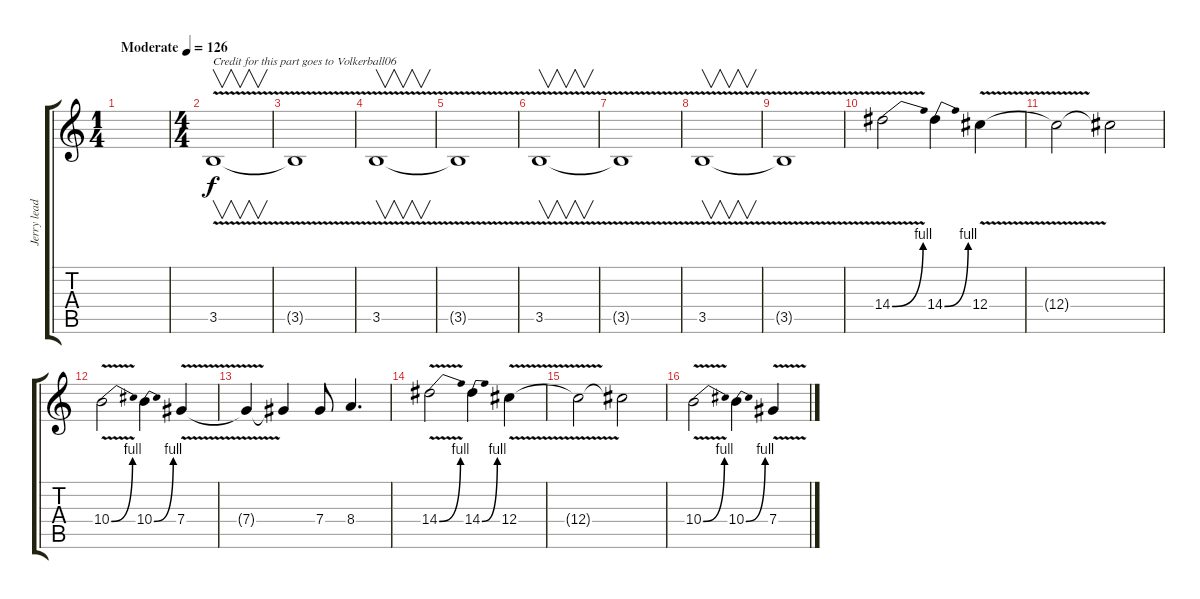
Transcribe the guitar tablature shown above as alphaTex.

\track ("Jerry lead" "Jerry lead") {instrument overdrivenguitar}
\staff {score tabs}
\tuning (Eb4 Bb3 Gb3 Db3 Ab2 Db2) {hide}
\ts (1 4)
\tempo (126 "Moderate")
\clef g2
\ks c
|
\ts (4 4)
3.5{v}.1{v txt "Credit for this part goes to Volkerball06" volume 10} |
3.5{v t}.1 |
3.5{v}.1{v} |
3.5{v t}.1 |
3.5{v}.1{v} |
3.5{v t}.1 |
3.5{v}.1{v} |
3.5{v t}.1 |
14.4{be (bend 0 0 60 4) v}.2{volume 16} 14.4{be (bend 0 0 60 4)}.4 12.4{v}.4 |
12.4{t}.2 12.4{t}.2 |
10.4{be (bend 0 0 60 4) v}.2 10.4{be (bend 0 0 60 4)}.4 7.4{v}.4 |
7.4{t}.4 7.4{t}.4 7.4.8 8.4.4{d} |
14.4{be (bend 0 0 60 4) v}.2 14.4{be (bend 0 0 60 4)}.4 12.4{v}.4 |
12.4{t}.2 12.4{t}.2 |
10.4{be (bend 0 0 60 4) v}.2 10.4{be (bend 0 0 60 4)}.4 7.4{v}.4
